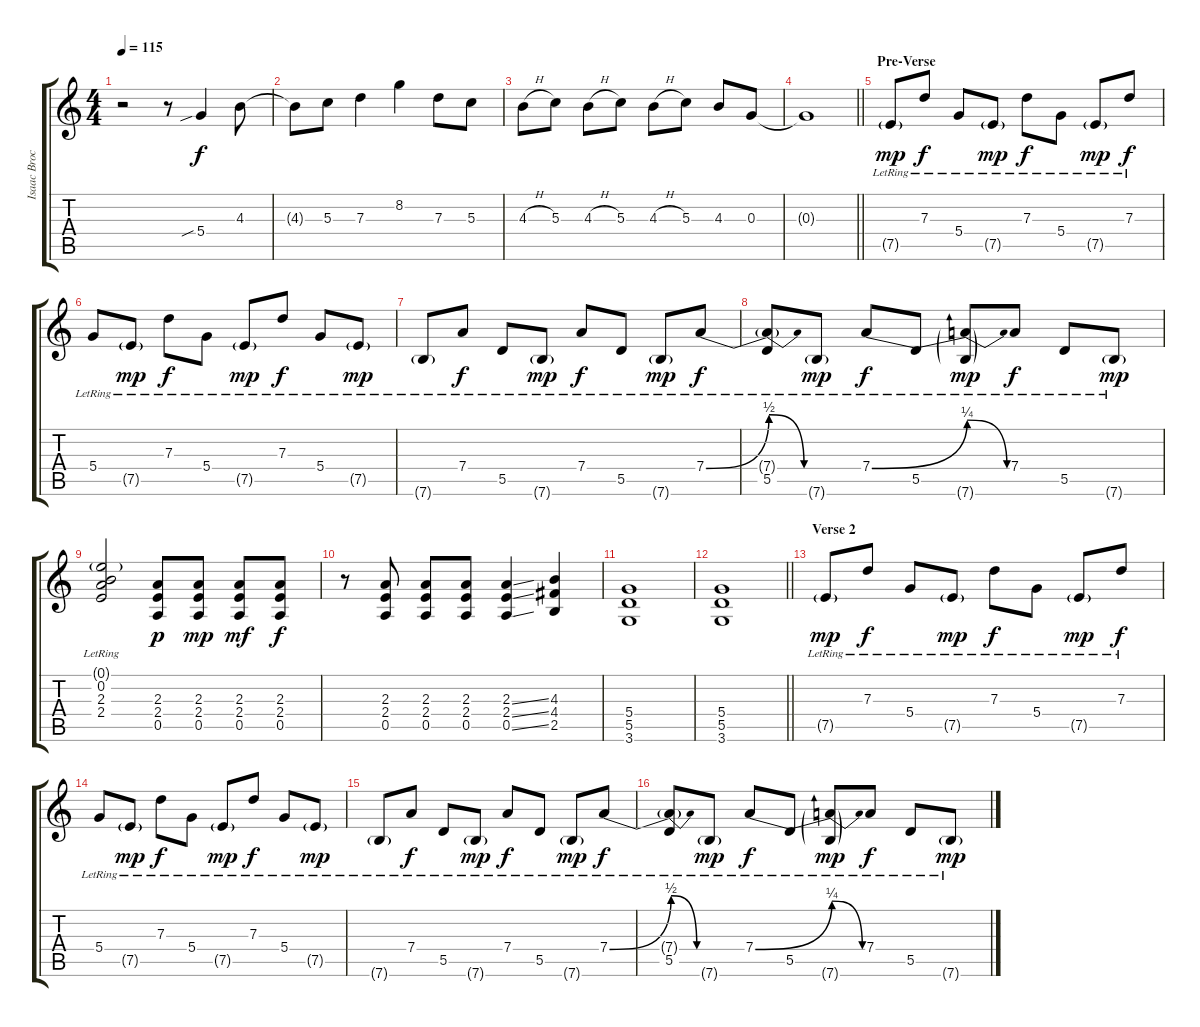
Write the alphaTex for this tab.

\track ("Isaac Brock" "Isaac Broc") {instrument electricguitarclean}
\staff {score tabs}
\tuning (E4 B3 G3 D3 A2 E2) {hide}
\ts (4 4)
\tempo 115
\clef g2
\ks c
r.2{dy f} r.8 5.4{sib}.4 4.3.8 |
4.3{t}.8 5.3.8 7.3.4 8.2.4 7.3.8 5.3.8 |
4.3{h}.8 5.3.8 4.3{h}.8 5.3.8 4.3{h}.8 5.3.8 4.3.8 0.3.8 |
\barLineRight lightlight
0.3{t}.1 |
\section ("" "Pre-Verse")
7.5{g lr}.8{dy mp} 7.3{lr}.8{dy f} 5.4{lr}.8 7.5{g lr}.8{dy mp} 7.3{lr}.8{dy f} 5.4{lr}.8 7.5{g lr}.8{dy mp} 7.3{lr}.8{dy f} |
5.4{lr}.8 7.5{g lr}.8{dy mp} 7.3{lr}.8{dy f} 5.4{lr}.8 7.5{g lr}.8{dy mp} 7.3{lr}.8{dy f} 5.4{lr}.8 7.5{g lr}.8{dy mp} |
7.6{g lr}.8 7.4{lr}.8{dy f} 5.5{lr}.8 7.6{g lr}.8{dy mp} 7.4{lr}.8{dy f} 5.5{lr}.8 7.6{g lr}.8{dy mp} 7.4{be (bend 0 0 60 2) lr}.8{dy f} |
(7.4{be (release 0 2 60 0) t} 5.5{lr}).8 7.6{g lr}.8{dy mp} 7.4{be (bend 0 0 60 1) lr}.8{dy f} 5.5{lr}.8 (7.4{be (release 0 1 60 0) t} 7.6{g lr}).8{dy mp} 7.4{lr}.8{dy f} 5.5{lr}.8 7.6{g lr}.8{dy mp} |
(0.1{g lr} 0.2{lr} 2.3{lr} 2.4{lr}).2 (2.3 2.4 0.5).8{dy p} (2.3 2.4 0.5).8{dy mp} (2.3 2.4 0.5).8{dy mf} (2.3 2.4 0.5).8{dy f} |
r.8 (2.3 2.4 0.5).8 (2.3 2.4 0.5).8 (2.3 2.4 0.5).8 (2.3{ss} 2.4{ss} 0.5{ss}).4 (4.3 4.4 2.5).4 |
(5.4 5.5 3.6).1 |
\barLineRight lightlight
(5.4 5.5 3.6).1 |
\section ("" "Verse 2")
7.5{g lr}.8{dy mp} 7.3{lr}.8{dy f} 5.4{lr}.8 7.5{g lr}.8{dy mp} 7.3{lr}.8{dy f} 5.4{lr}.8 7.5{g lr}.8{dy mp} 7.3{lr}.8{dy f} |
5.4{lr}.8 7.5{g lr}.8{dy mp} 7.3{lr}.8{dy f} 5.4{lr}.8 7.5{g lr}.8{dy mp} 7.3{lr}.8{dy f} 5.4{lr}.8 7.5{g lr}.8{dy mp} |
7.6{g lr}.8 7.4{lr}.8{dy f} 5.5{lr}.8 7.6{g lr}.8{dy mp} 7.4{lr}.8{dy f} 5.5{lr}.8 7.6{g lr}.8{dy mp} 7.4{be (bend 0 0 60 2) lr}.8{dy f} |
(7.4{be (release 0 2 60 0) t} 5.5{lr}).8 7.6{g lr}.8{dy mp} 7.4{be (bend 0 0 60 1) lr}.8{dy f} 5.5{lr}.8 (7.4{be (release 0 1 60 0) t} 7.6{g lr}).8{dy mp} 7.4{lr}.8{dy f} 5.5{lr}.8 7.6{g lr}.8{dy mp}
